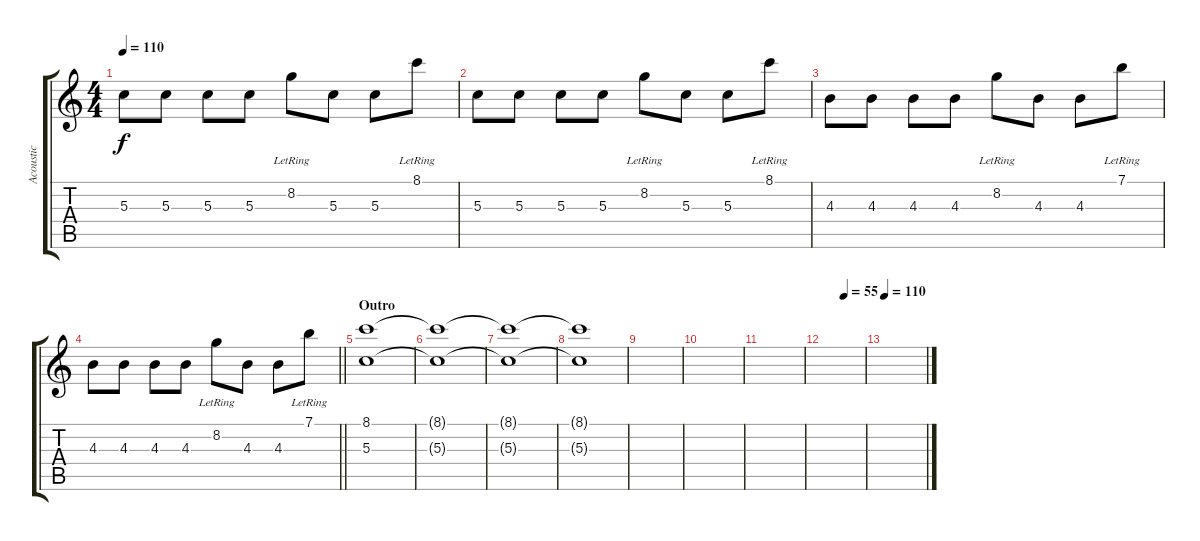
\track ("Acoustic" "Acoustic") {instrument acousticguitarsteel}
\staff {score tabs}
\tuning (E4 B3 G3 D3 A2 E2) {hide}
\ts (4 4)
\tempo 110
\clef g2
\ks c
5.3.8{dy f} 5.3.8 5.3.8 5.3.8 8.2{lr}.8 5.3.8 5.3.8 8.1{lr}.8 |
5.3.8 5.3.8 5.3.8 5.3.8 8.2{lr}.8 5.3.8 5.3.8 8.1{lr}.8 |
4.3.8 4.3.8 4.3.8 4.3.8 8.2{lr}.8 4.3.8 4.3.8 7.1{lr}.8 |
\barLineRight lightlight
4.3.8 4.3.8 4.3.8 4.3.8 8.2{lr}.8 4.3.8 4.3.8 7.1{lr}.8 |
\section ("" "Outro")
(8.1 5.3).1 |
(8.1{t} 5.3{t}).1 |
(8.1{t} 5.3{t}).1 |
(8.1{t} 5.3{t}).1 |
|
|
|
\tempo (55 0.5)
|
\tempo 110
